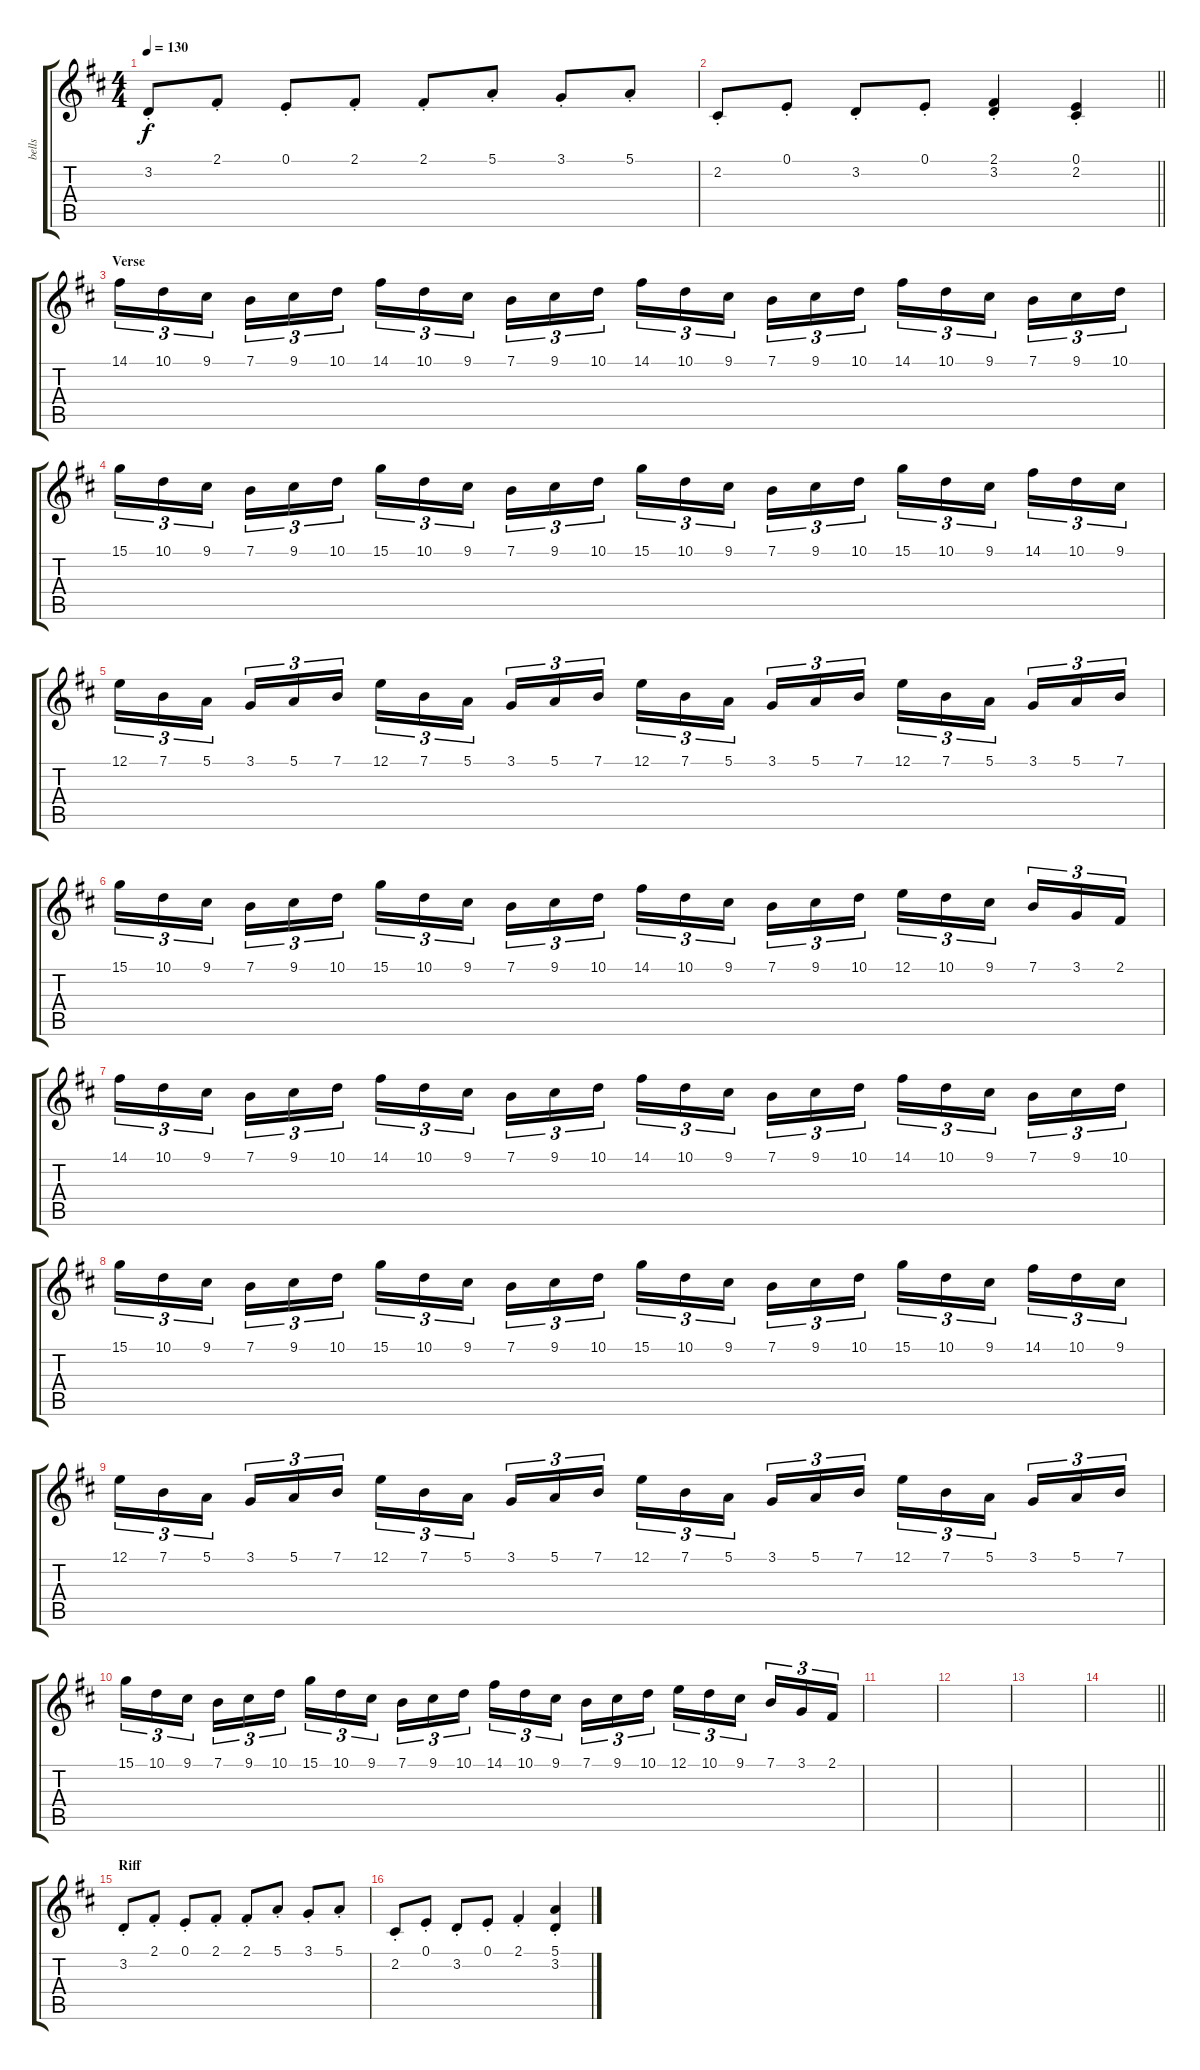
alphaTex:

\track ("bells" "bells") {instrument musicbox}
\staff {score tabs}
\tuning (E4 B3 G3 D3 A2 E2) {hide}
\ts (4 4)
\tempo 130
\clef g2
\ks bminor
3.2{st}.8{dy f} 2.1{st}.8 0.1{st}.8 2.1{st}.8 2.1{st}.8 5.1{st}.8 3.1{st}.8 5.1{st}.8 |
\barLineRight lightlight
2.2{st}.8 0.1{st}.8 3.2{st}.8 0.1{st}.8 (2.1{st} 3.2{st}).4 (0.1{st} 2.2{st}).4 |
\section ("" "Verse")
14.1.16{tu (3 2)} 10.1.16{tu (3 2)} 9.1.16{tu (3 2) beam splitsecondary} 7.1.16{tu (3 2)} 9.1.16{tu (3 2)} 10.1.16{tu (3 2)} 14.1.16{tu (3 2)} 10.1.16{tu (3 2)} 9.1.16{tu (3 2) beam splitsecondary} 7.1.16{tu (3 2)} 9.1.16{tu (3 2)} 10.1.16{tu (3 2)} 14.1.16{tu (3 2)} 10.1.16{tu (3 2)} 9.1.16{tu (3 2) beam splitsecondary} 7.1.16{tu (3 2)} 9.1.16{tu (3 2)} 10.1.16{tu (3 2)} 14.1.16{tu (3 2)} 10.1.16{tu (3 2)} 9.1.16{tu (3 2) beam splitsecondary} 7.1.16{tu (3 2)} 9.1.16{tu (3 2)} 10.1.16{tu (3 2)} |
15.1.16{tu (3 2)} 10.1.16{tu (3 2)} 9.1.16{tu (3 2) beam splitsecondary} 7.1.16{tu (3 2)} 9.1.16{tu (3 2)} 10.1.16{tu (3 2)} 15.1.16{tu (3 2)} 10.1.16{tu (3 2)} 9.1.16{tu (3 2) beam splitsecondary} 7.1.16{tu (3 2)} 9.1.16{tu (3 2)} 10.1.16{tu (3 2)} 15.1.16{tu (3 2)} 10.1.16{tu (3 2)} 9.1.16{tu (3 2) beam splitsecondary} 7.1.16{tu (3 2)} 9.1.16{tu (3 2)} 10.1.16{tu (3 2)} 15.1.16{tu (3 2)} 10.1.16{tu (3 2)} 9.1.16{tu (3 2) beam splitsecondary} 14.1.16{tu (3 2)} 10.1.16{tu (3 2)} 9.1.16{tu (3 2)} |
12.1.16{tu (3 2)} 7.1.16{tu (3 2)} 5.1.16{tu (3 2) beam splitsecondary} 3.1.16{tu (3 2)} 5.1.16{tu (3 2)} 7.1.16{tu (3 2)} 12.1.16{tu (3 2)} 7.1.16{tu (3 2)} 5.1.16{tu (3 2) beam splitsecondary} 3.1.16{tu (3 2)} 5.1.16{tu (3 2)} 7.1.16{tu (3 2)} 12.1.16{tu (3 2)} 7.1.16{tu (3 2)} 5.1.16{tu (3 2) beam splitsecondary} 3.1.16{tu (3 2)} 5.1.16{tu (3 2)} 7.1.16{tu (3 2)} 12.1.16{tu (3 2)} 7.1.16{tu (3 2)} 5.1.16{tu (3 2) beam splitsecondary} 3.1.16{tu (3 2)} 5.1.16{tu (3 2)} 7.1.16{tu (3 2)} |
15.1.16{tu (3 2)} 10.1.16{tu (3 2)} 9.1.16{tu (3 2) beam splitsecondary} 7.1.16{tu (3 2)} 9.1.16{tu (3 2)} 10.1.16{tu (3 2)} 15.1.16{tu (3 2)} 10.1.16{tu (3 2)} 9.1.16{tu (3 2) beam splitsecondary} 7.1.16{tu (3 2)} 9.1.16{tu (3 2)} 10.1.16{tu (3 2)} 14.1.16{tu (3 2)} 10.1.16{tu (3 2)} 9.1.16{tu (3 2) beam splitsecondary} 7.1.16{tu (3 2)} 9.1.16{tu (3 2)} 10.1.16{tu (3 2)} 12.1.16{tu (3 2)} 10.1.16{tu (3 2)} 9.1.16{tu (3 2) beam splitsecondary} 7.1.16{tu (3 2)} 3.1.16{tu (3 2)} 2.1.16{tu (3 2)} |
14.1.16{tu (3 2)} 10.1.16{tu (3 2)} 9.1.16{tu (3 2) beam splitsecondary} 7.1.16{tu (3 2)} 9.1.16{tu (3 2)} 10.1.16{tu (3 2)} 14.1.16{tu (3 2)} 10.1.16{tu (3 2)} 9.1.16{tu (3 2) beam splitsecondary} 7.1.16{tu (3 2)} 9.1.16{tu (3 2)} 10.1.16{tu (3 2)} 14.1.16{tu (3 2)} 10.1.16{tu (3 2)} 9.1.16{tu (3 2) beam splitsecondary} 7.1.16{tu (3 2)} 9.1.16{tu (3 2)} 10.1.16{tu (3 2)} 14.1.16{tu (3 2)} 10.1.16{tu (3 2)} 9.1.16{tu (3 2) beam splitsecondary} 7.1.16{tu (3 2)} 9.1.16{tu (3 2)} 10.1.16{tu (3 2)} |
15.1.16{tu (3 2)} 10.1.16{tu (3 2)} 9.1.16{tu (3 2) beam splitsecondary} 7.1.16{tu (3 2)} 9.1.16{tu (3 2)} 10.1.16{tu (3 2)} 15.1.16{tu (3 2)} 10.1.16{tu (3 2)} 9.1.16{tu (3 2) beam splitsecondary} 7.1.16{tu (3 2)} 9.1.16{tu (3 2)} 10.1.16{tu (3 2)} 15.1.16{tu (3 2)} 10.1.16{tu (3 2)} 9.1.16{tu (3 2) beam splitsecondary} 7.1.16{tu (3 2)} 9.1.16{tu (3 2)} 10.1.16{tu (3 2)} 15.1.16{tu (3 2)} 10.1.16{tu (3 2)} 9.1.16{tu (3 2) beam splitsecondary} 14.1.16{tu (3 2)} 10.1.16{tu (3 2)} 9.1.16{tu (3 2)} |
12.1.16{tu (3 2)} 7.1.16{tu (3 2)} 5.1.16{tu (3 2) beam splitsecondary} 3.1.16{tu (3 2)} 5.1.16{tu (3 2)} 7.1.16{tu (3 2)} 12.1.16{tu (3 2)} 7.1.16{tu (3 2)} 5.1.16{tu (3 2) beam splitsecondary} 3.1.16{tu (3 2)} 5.1.16{tu (3 2)} 7.1.16{tu (3 2)} 12.1.16{tu (3 2)} 7.1.16{tu (3 2)} 5.1.16{tu (3 2) beam splitsecondary} 3.1.16{tu (3 2)} 5.1.16{tu (3 2)} 7.1.16{tu (3 2)} 12.1.16{tu (3 2)} 7.1.16{tu (3 2)} 5.1.16{tu (3 2) beam splitsecondary} 3.1.16{tu (3 2)} 5.1.16{tu (3 2)} 7.1.16{tu (3 2)} |
15.1.16{tu (3 2)} 10.1.16{tu (3 2)} 9.1.16{tu (3 2) beam splitsecondary} 7.1.16{tu (3 2)} 9.1.16{tu (3 2)} 10.1.16{tu (3 2)} 15.1.16{tu (3 2)} 10.1.16{tu (3 2)} 9.1.16{tu (3 2) beam splitsecondary} 7.1.16{tu (3 2)} 9.1.16{tu (3 2)} 10.1.16{tu (3 2)} 14.1.16{tu (3 2)} 10.1.16{tu (3 2)} 9.1.16{tu (3 2) beam splitsecondary} 7.1.16{tu (3 2)} 9.1.16{tu (3 2)} 10.1.16{tu (3 2)} 12.1.16{tu (3 2)} 10.1.16{tu (3 2)} 9.1.16{tu (3 2) beam splitsecondary} 7.1.16{tu (3 2)} 3.1.16{tu (3 2)} 2.1.16{tu (3 2)} |
|
|
|
\barLineRight lightlight
|
\section ("" "Riff")
3.2{st}.8 2.1{st}.8 0.1{st}.8 2.1{st}.8 2.1{st}.8 5.1{st}.8 3.1{st}.8 5.1{st}.8 |
2.2{st}.8 0.1{st}.8 3.2{st}.8 0.1{st}.8 2.1{st}.4 (5.1 3.2{st}).4
